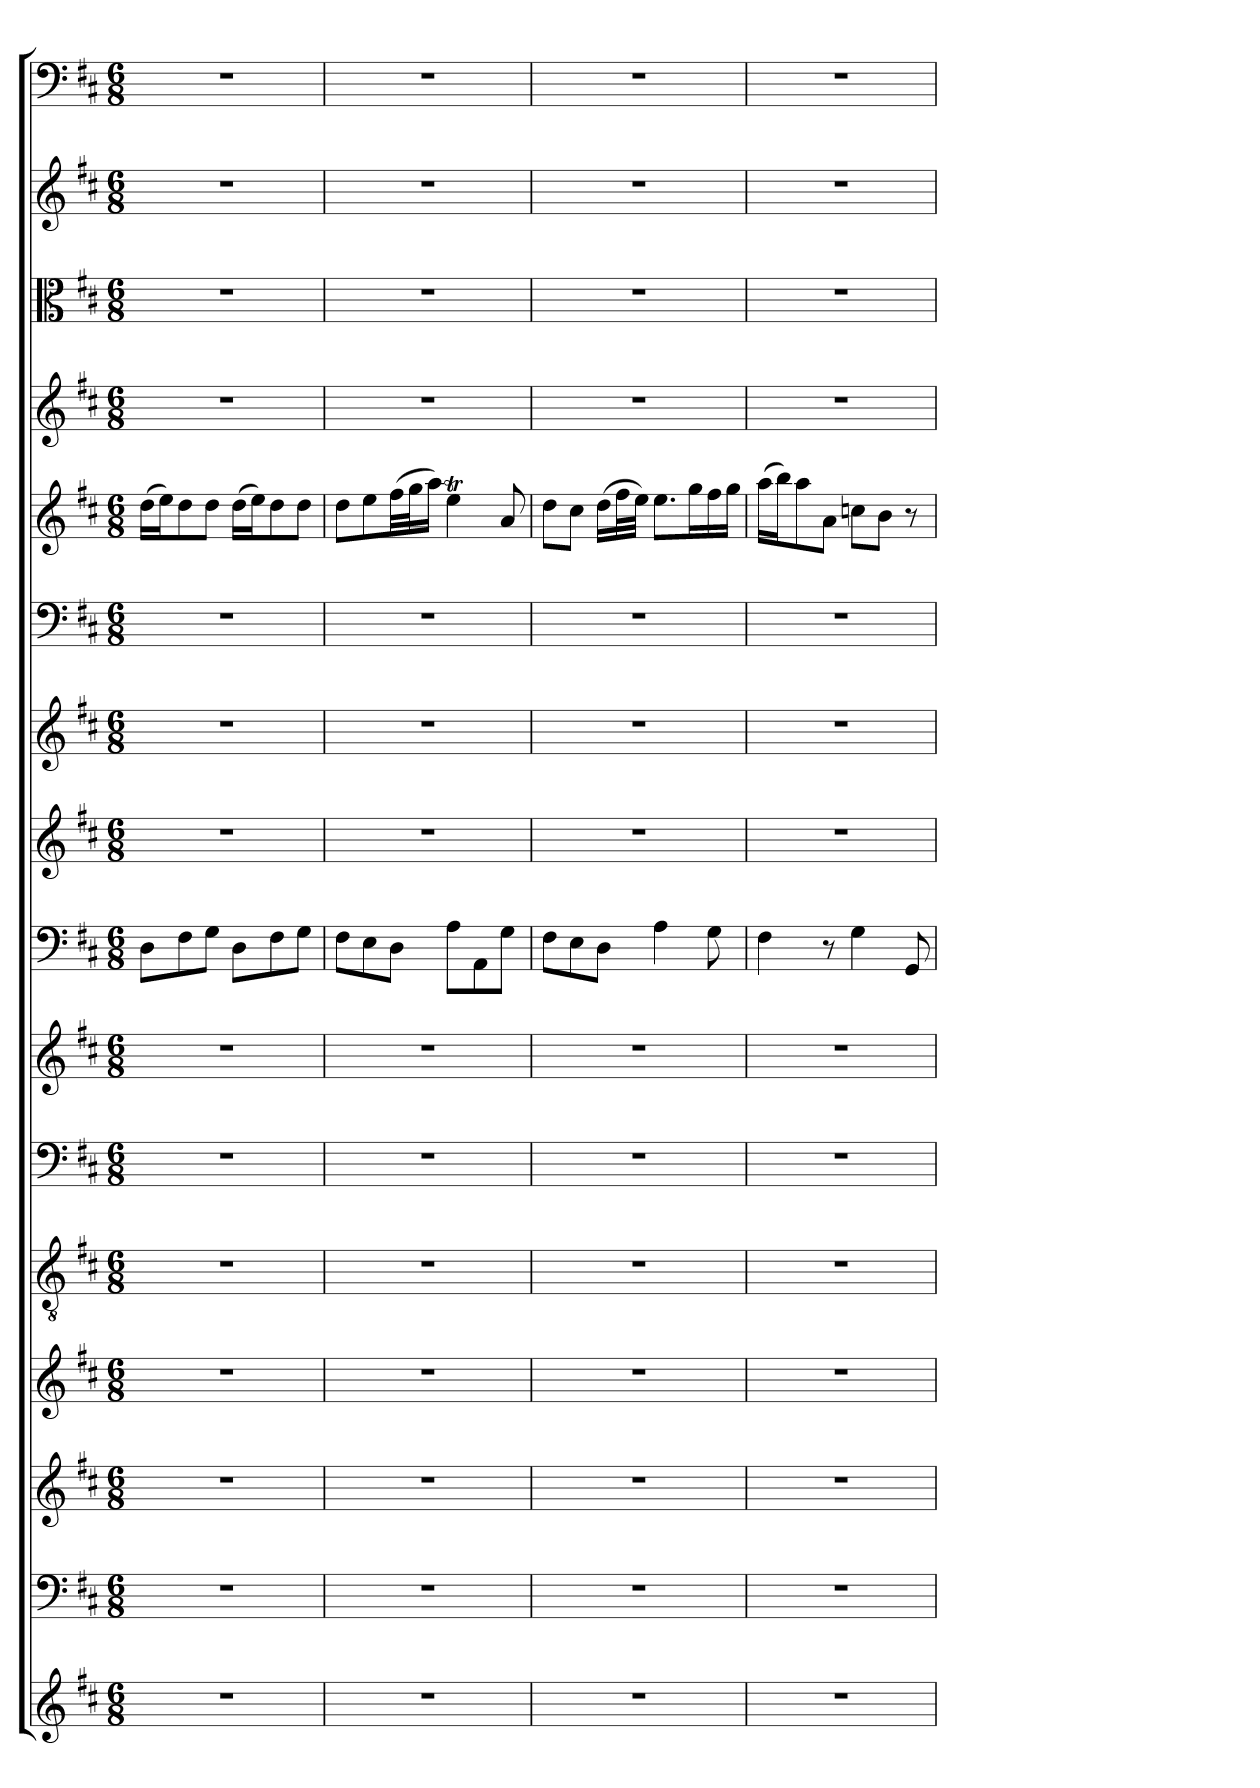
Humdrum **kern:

**kern	**kern	**kern	**kern	**kern	**kern	**kern	**kern	**kern	**kern	**kern	**kern	**kern	**kern	**kern	**kern
*part16	*part15	*part14	*part13	*part12	*part11	*part10	*part9	*part8	*part7	*part6	*part5	*part4	*part3	*part2	*part1
*staff16	*staff15	*staff14	*staff13	*staff12	*staff11	*staff10	*staff9	*staff8	*staff7	*staff6	*staff5	*staff4	*staff3	*staff2	*staff1
*clefG2	*clefF4	*clefG2	*clefG2	*clefGv2	*clefF4	*clefG2	*clefF4	*clefG2	*clefG2	*clefF4	*clefG2	*clefG2	*clefC3	*clefG2	*clefF4
*k[f#c#]	*k[f#c#]	*k[f#c#]	*k[f#c#]	*k[f#c#]	*k[f#c#]	*k[f#c#]	*k[f#c#]	*k[f#c#]	*k[f#c#]	*k[f#c#]	*k[f#c#]	*k[f#c#]	*k[f#c#]	*k[f#c#]	*k[f#c#]
*D:	*D:	*D:	*D:	*D:	*D:	*D:	*D:	*D:	*D:	*D:	*D:	*D:	*D:	*D:	*D:
*M6/8	*M6/8	*M6/8	*M6/8	*M6/8	*M6/8	*M6/8	*M6/8	*M6/8	*M6/8	*M6/8	*M6/8	*M6/8	*M6/8	*M6/8	*M6/8
=1	=1	=1	=1	=1	=1	=1	=1	=1	=1	=1	=1	=1	=1	=1	=1
2.r	2.r	2.r	2.r	2.r	2.r	2.r	8D\L	2.r	2.r	2.r	(16dd\LL	2.r	2.r	2.r	2.r
.	.	.	.	.	.	.	.	.	.	.	16ee\J)	.	.	.	.
.	.	.	.	.	.	.	8F#\	.	.	.	8dd\	.	.	.	.
.	.	.	.	.	.	.	8G\J	.	.	.	8dd\J	.	.	.	.
.	.	.	.	.	.	.	8D\L	.	.	.	(16dd\LL	.	.	.	.
.	.	.	.	.	.	.	.	.	.	.	16ee\J)	.	.	.	.
.	.	.	.	.	.	.	8F#\	.	.	.	8dd\	.	.	.	.
.	.	.	.	.	.	.	8G\J	.	.	.	8dd\J	.	.	.	.
=2	=2	=2	=2	=2	=2	=2	=2	=2	=2	=2	=2	=2	=2	=2	=2
2.r	2.r	2.r	2.r	2.r	2.r	2.r	8F#\L	2.r	2.r	2.r	8dd\L	2.r	2.r	2.r	2.r
.	.	.	.	.	.	.	8E\	.	.	.	8ee\	.	.	.	.
.	.	.	.	.	.	.	8D\J	.	.	.	(32ff#\LL	.	.	.	.
.	.	.	.	.	.	.	.	.	.	.	32gg\J	.	.	.	.
.	.	.	.	.	.	.	.	.	.	.	16aa\JJ)	.	.	.	.
.	.	.	.	.	.	.	8A\L	.	.	.	4eeT\	.	.	.	.
.	.	.	.	.	.	.	8AA\	.	.	.	.	.	.	.	.
.	.	.	.	.	.	.	8G\J	.	.	.	8a/	.	.	.	.
=3	=3	=3	=3	=3	=3	=3	=3	=3	=3	=3	=3	=3	=3	=3	=3
2.r	2.r	2.r	2.r	2.r	2.r	2.r	8F#\L	2.r	2.r	2.r	8dd\L	2.r	2.r	2.r	2.r
.	.	.	.	.	.	.	8E\	.	.	.	8cc#\J	.	.	.	.
.	.	.	.	.	.	.	8D\J	.	.	.	(16dd\LL	.	.	.	.
.	.	.	.	.	.	.	.	.	.	.	32ff#\L	.	.	.	.
.	.	.	.	.	.	.	.	.	.	.	32ee\JJJ)	.	.	.	.
.	.	.	.	.	.	.	4A\	.	.	.	8.ee\L	.	.	.	.
.	.	.	.	.	.	.	.	.	.	.	16gg\L	.	.	.	.
.	.	.	.	.	.	.	8G\	.	.	.	16ff#\	.	.	.	.
.	.	.	.	.	.	.	.	.	.	.	16gg\JJ	.	.	.	.
=4	=4	=4	=4	=4	=4	=4	=4	=4	=4	=4	=4	=4	=4	=4	=4
2.r	2.r	2.r	2.r	2.r	2.r	2.r	4F#\	2.r	2.r	2.r	(16aa\LL	2.r	2.r	2.r	2.r
.	.	.	.	.	.	.	.	.	.	.	16bb\J)	.	.	.	.
.	.	.	.	.	.	.	.	.	.	.	8aa\	.	.	.	.
.	.	.	.	.	.	.	8r	.	.	.	8a\J	.	.	.	.
.	.	.	.	.	.	.	4G\	.	.	.	8ccn\L	.	.	.	.
.	.	.	.	.	.	.	.	.	.	.	8b\J	.	.	.	.
.	.	.	.	.	.	.	8GG/	.	.	.	8r	.	.	.	.
=	=	=	=	=	=	=	=	=	=	=	=	=	=	=	=
*-	*-	*-	*-	*-	*-	*-	*-	*-	*-	*-	*-	*-	*-	*-	*-
